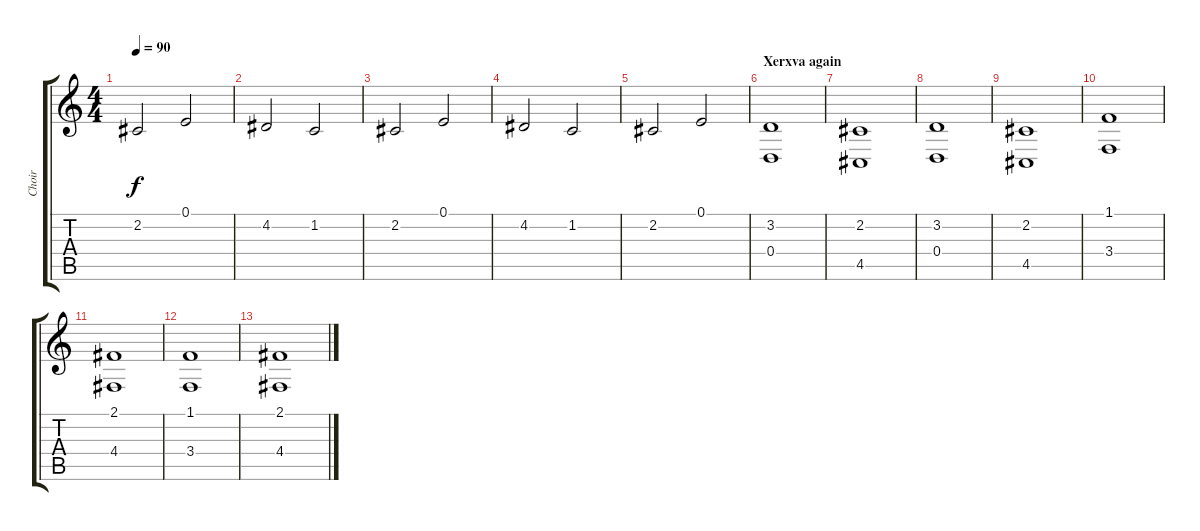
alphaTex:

\track ("Choir" "Choir") {instrument choiraahs}
\staff {score tabs}
\tuning (E4 B3 G3 D3 A2 E2) {hide}
\ts (4 4)
\tempo 90
\clef g2
\ks c
2.2.2{dy f} 0.1.2 |
4.2.2 1.2.2 |
2.2.2 0.1.2 |
4.2.2 1.2.2 |
2.2.2 0.1.2 |
\section ("" "Xerxva again")
(3.2 0.4).1 |
(2.2 4.5).1 |
(3.2 0.4).1 |
(2.2 4.5).1 |
(1.1 3.4).1 |
(2.1 4.4).1 |
(1.1 3.4).1 |
(2.1 4.4).1
